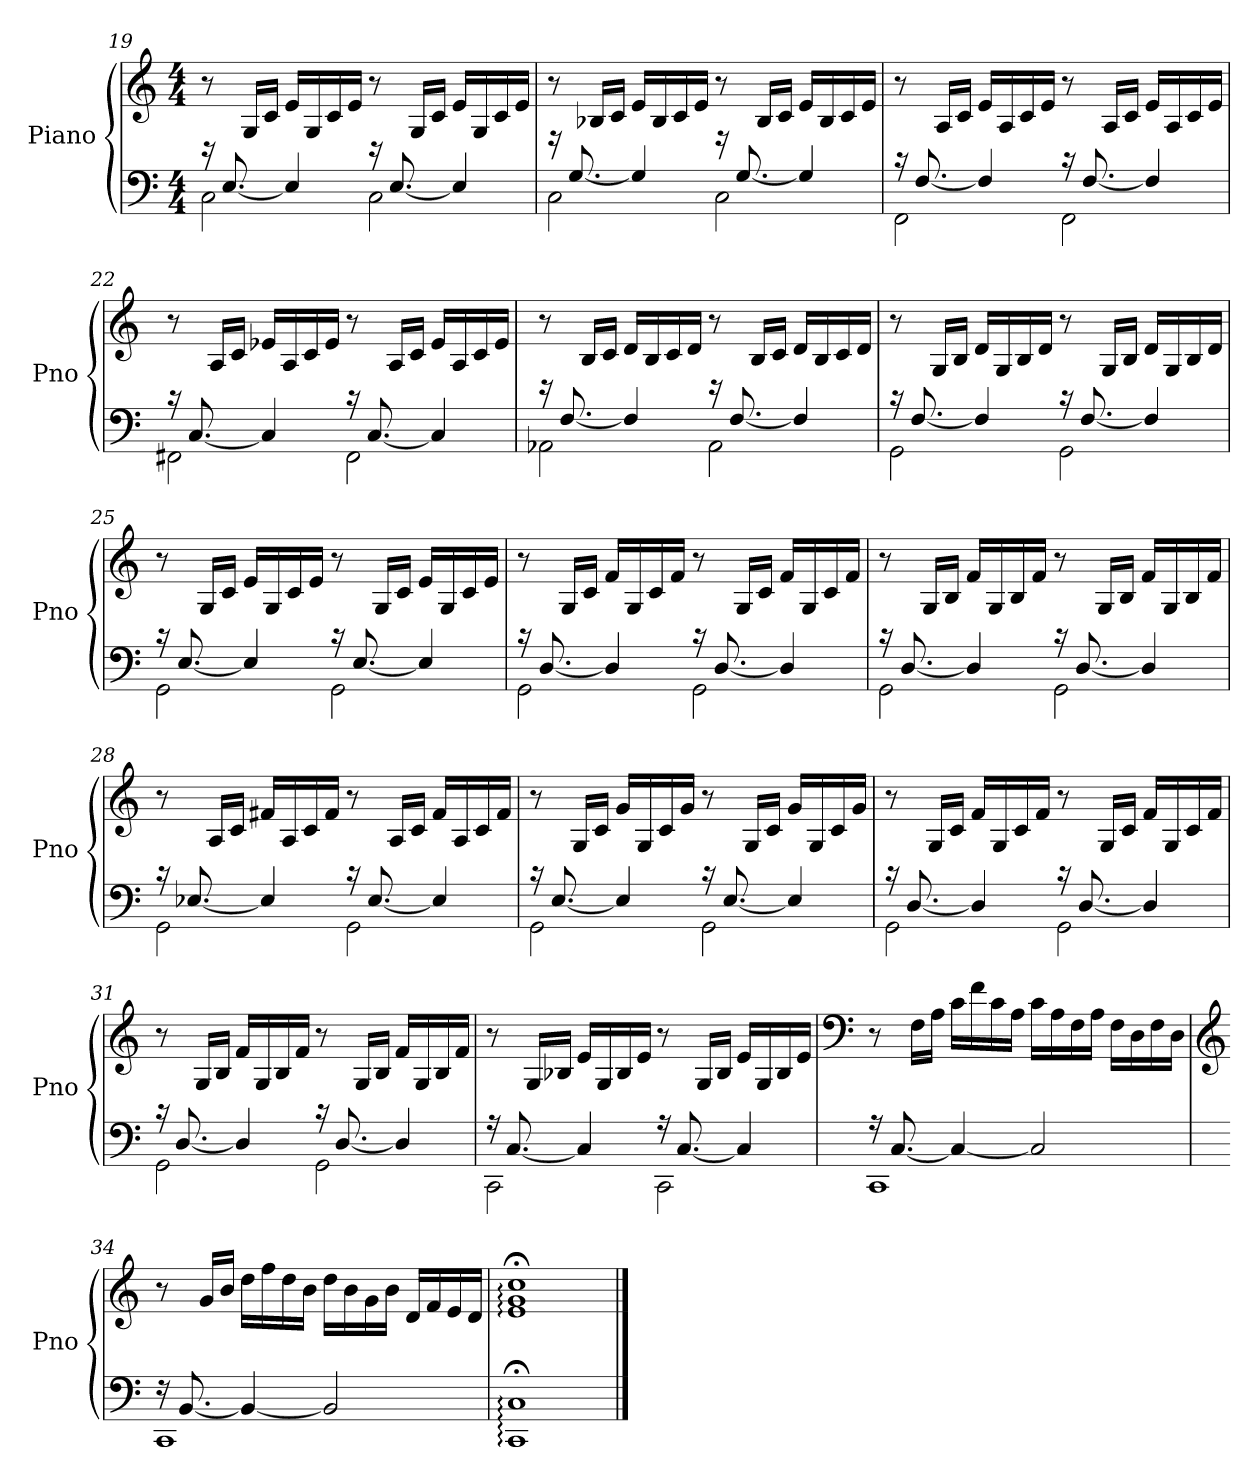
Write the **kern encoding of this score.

**kern	**kern
*part1	*part1
*staff2	*staff1
*I"Piano	*
*I'Pno	*
!!LO:LB:g=z
*clefF4	*clefG2
*k[]	*k[]
*M4/4	*M4/4
=19	=19
*^	*
2C<\	16re	8r
.	[8.E/	.
.	.	16G/LL
.	.	16c/JJ
.	4E/]	16e/LL
.	.	16G/
.	.	16c/
.	.	16e/JJ
2C\	16re	8r
.	[8.E/	.
.	.	16G/LL
.	.	16c/JJ
.	4E/]	16e/LL
.	.	16G/
.	.	16c/
.	.	16e/JJ
=20	=20	=20
2C<\	16rg	8r
.	[8.G/	.
.	.	16B-X/LL
.	.	16c/JJ
.	4G/]	16e/LL
.	.	16B-/
.	.	16c/
.	.	16e/JJ
2C\	16rg	8r
.	[8.G/	.
.	.	16B-/LL
.	.	16c/JJ
.	4G/]	16e/LL
.	.	16B-/
.	.	16c/
.	.	16e/JJ
!!LO:LB:g=z
=21	=21	=21
2FF<\	16rc	8r
.	[8.F/	.
.	.	16A/LL
.	.	16c/JJ
.	4F/]	16e/LL
.	.	16A/
.	.	16c/
.	.	16e/JJ
2FF\	16rc	8r
.	[8.F/	.
.	.	16A/LL
.	.	16c/JJ
.	4F/]	16e/LL
.	.	16A/
.	.	16c/
.	.	16e/JJ
=22	=22	=22
2FF#X<\	16rc	8r
.	[8.C/	.
.	.	16A/LL
.	.	16c/JJ
.	4C/]	16e-X/LL
.	.	16A/
.	.	16c/
.	.	16e-/JJ
2FF#\	16rc	8r
.	[8.C/	.
.	.	16A/LL
.	.	16c/JJ
.	4C/]	16e-/LL
.	.	16A/
.	.	16c/
.	.	16e-/JJ
!!LO:PB:g=z
=23	=23	=23
2AA-X<\	16re	8r
.	[8.F/	.
.	.	16B/LL
.	.	16c/JJ
.	4F/]	16d/LL
.	.	16B/
.	.	16c/
.	.	16d/JJ
2AA-\	16re	8r
.	[8.F/	.
.	.	16B/LL
.	.	16c/JJ
.	4F/]	16d/LL
.	.	16B/
.	.	16c/
.	.	16d/JJ
=24	=24	=24
2GG<\	16rc	8r
.	[8.F/	.
.	.	16G/LL
.	.	16B/JJ
.	4F/]	16d/LL
.	.	16G/
.	.	16B/
.	.	16d/JJ
2GG\	16rc	8r
.	[8.F/	.
.	.	16G/LL
.	.	16B/JJ
.	4F/]	16d/LL
.	.	16G/
.	.	16B/
.	.	16d/JJ
!!LO:LB:g=z
=25	=25	=25
2GG<\	16rc	8r
.	[8.E/	.
.	.	16G/LL
.	.	16c/JJ
.	4E/]	16e/LL
.	.	16G/
.	.	16c/
.	.	16e/JJ
2GG\	16rc	8r
.	[8.E/	.
.	.	16G/LL
.	.	16c/JJ
.	4E/]	16e/LL
.	.	16G/
.	.	16c/
.	.	16e/JJ
=26	=26	=26
2GG<\	16rc	8r
.	[8.D/	.
.	.	16G/LL
.	.	16c/JJ
.	4D/]	16f/LL
.	.	16G/
.	.	16c/
.	.	16f/JJ
2GG\	16rc	8r
.	[8.D/	.
.	.	16G/LL
.	.	16c/JJ
.	4D/]	16f/LL
.	.	16G/
.	.	16c/
.	.	16f/JJ
!!LO:LB:g=z
=27	=27	=27
2GG<\	16rc	8r
.	[8.D/	.
.	.	16G/LL
.	.	16B/JJ
.	4D/]	16f/LL
.	.	16G/
.	.	16B/
.	.	16f/JJ
2GG\	16rc	8r
.	[8.D/	.
.	.	16G/LL
.	.	16B/JJ
.	4D/]	16f/LL
.	.	16G/
.	.	16B/
.	.	16f/JJ
=28	=28	=28
2GG<\	16rc	8r
.	[8.E-X/	.
.	.	16A/LL
.	.	16c/JJ
.	4E-/]	16f#X/LL
.	.	16A/
.	.	16c/
.	.	16f#/JJ
2GG\	16rc	8r
.	[8.E-/	.
.	.	16A/LL
.	.	16c/JJ
.	4E-/]	16f#/LL
.	.	16A/
.	.	16c/
.	.	16f#/JJ
!!LO:LB:g=z
=29	=29	=29
2GG<\	16rc	8r
.	[8.E/	.
.	.	16G/LL
.	.	16c/JJ
.	4E/]	16g/LL
.	.	16G/
.	.	16c/
.	.	16g/JJ
2GG\	16rc	8r
.	[8.E/	.
.	.	16G/LL
.	.	16c/JJ
.	4E/]	16g/LL
.	.	16G/
.	.	16c/
.	.	16g/JJ
=30	=30	=30
2GG<\	16rc	8r
.	[8.D/	.
.	.	16G/LL
.	.	16c/JJ
.	4D/]	16f/LL
.	.	16G/
.	.	16c/
.	.	16f/JJ
2GG\	16rc	8r
.	[8.D/	.
.	.	16G/LL
.	.	16c/JJ
.	4D/]	16f/LL
.	.	16G/
.	.	16c/
.	.	16f/JJ
!!LO:LB:g=z
=31	=31	=31
2GG<\	16rc	8r
.	[8.D/	.
.	.	16G/LL
.	.	16B/JJ
.	4D/]	16f/LL
.	.	16G/
.	.	16B/
.	.	16f/JJ
2GG\	16rc	8r
.	[8.D/	.
.	.	16G/LL
.	.	16B/JJ
.	4D/]	16f/LL
.	.	16G/
.	.	16B/
.	.	16f/JJ
=32	=32	=32
2CC<\	16rA	8r
.	[8.C/	.
.	.	16G/LL
.	.	16B-X/JJ
.	4C/]	16e/LL
.	.	16G/
.	.	16B-/
.	.	16e/JJ
2CC\	16rA	8r
.	[8.C/	.
.	.	16G/LL
.	.	16B-/JJ
.	4C/]	16e/LL
.	.	16G/
.	.	16B-/
.	.	16e/JJ
!!LO:LB:g=z
=33	=33	=33
*	*	*clefF4
1CC<	16rA	8r
.	[8.C/	.
.	.	16F\LL
.	.	16A\JJ
.	4C/_	16c\LL
.	.	16f\
.	.	16c\
.	.	16A\JJ
.	2C/]	16c\LL
.	.	16A\
.	.	16F\
.	.	16A\JJ
.	.	16F\LL
.	.	16D\
.	.	16F\
.	.	16D\JJ
=34	=34	=34
*	*	*clefG2
*	*	*MM64
1CC<	16rF	8r
.	[8.BB/	.
.	.	16g/LL
.	.	16b/JJ
.	4BB/_	16dd\LL
.	.	16ff\
.	.	16dd\
.	.	16b\JJ
*	*	*MM56
.	2BB/]	16dd\LL
.	.	16b\
.	.	16g\
.	.	16b\JJ
*	*	*MM48
.	.	16d/LL
.	.	16f/
.	.	16e/
.	.	16d/JJ
*v	*v	*
=35	=35
1CC;:<< 1C;:<<	1e;<: 1g;<: 1cc;<:
==	==
*-	*-
